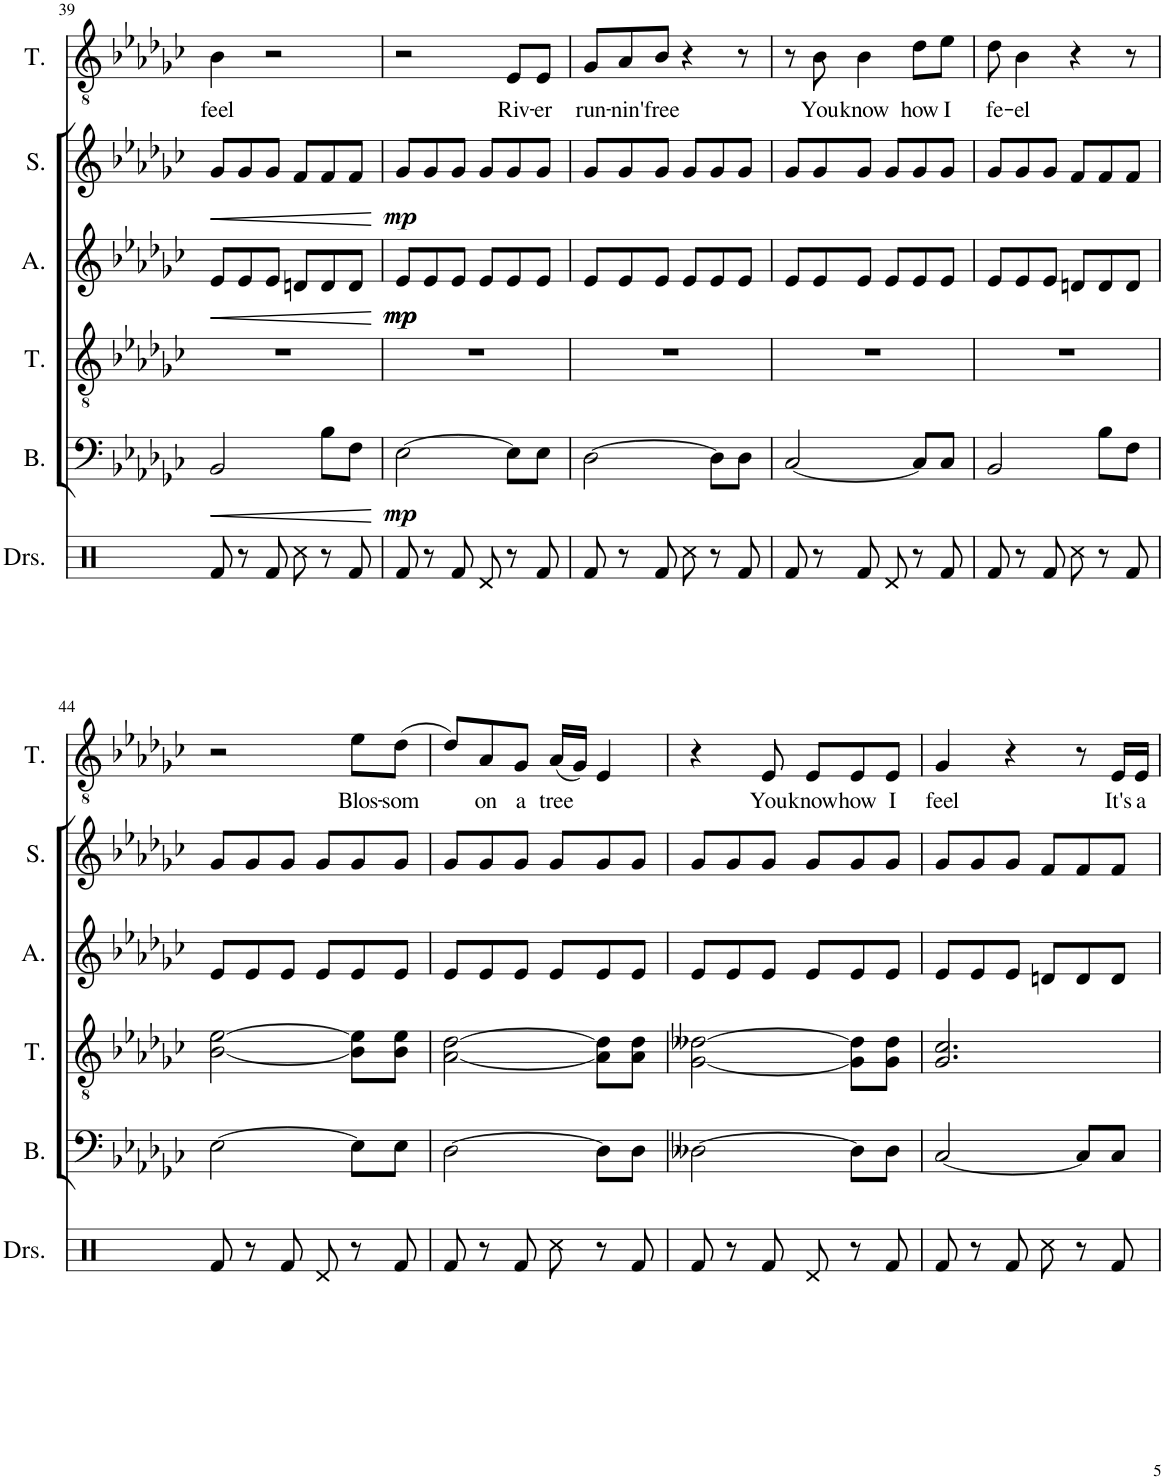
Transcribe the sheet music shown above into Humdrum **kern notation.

**kern	**kern	**dynam	**kern	**kern	**dynam	**kern	**dynam	**kern	**text
*part6	*part5	*part5	*part4	*part3	*part3	*part2	*part2	*part1	*part1
*staff6	*staff5	*staff5	*staff4	*staff3	*staff3	*staff2	*staff2	*staff1	*staff1
*I"Drumset	*I"Bass	*	*I"Tenor	*I"Alto	*	*I"Soprano	*	*I"Tenor	*
*I'Drs.	*I'B.	*	*I'T.	*I'A.	*	*I'S.	*	*I'T.	*
!!LO:PB:g=z
*clefX	*clefF4	*	*clefGv2	*clefG2	*	*clefG2	*	*clefGv2	*
*k[]	*k[b-e-a-d-g-c-]	*	*k[b-e-a-d-g-c-]	*k[b-e-a-d-g-c-]	*	*k[b-e-a-d-g-c-]	*	*k[b-e-a-d-g-c-]	*
*M6/8	*M6/8	*	*M6/8	*M6/8	*	*M6/8	*	*M6/8	*
=39	=39	=39	=39	=39	=39	=39	=39	=39	=39
!	!	!LO:HP:b	!	!	!LO:HP:b	!	!LO:HP:b	!	!LO:LY:b
8Rf/	2BB-/	<	2.r	8e-/L	<	8g-/L	<	4B-\	feel
8r	.	.	.	8e-/	.	8g-/	.	.	.
8Rf/	.	.	.	8e-/J	.	8g-/J	.	2r	.
8Rcc\	.	.	.	8dn/L	.	8f/L	.	.	.
8r	8B-\L	.	.	8d/	.	8f/	.	.	.
8Rf/	8F\J	.	.	8d/J	.	8f/J	.	.	.
.	.	[	.	.	[	.	[	.	.
=40	=40	=40	=40	=40	=40	=40	=40	=40	=40
!	!	!LO:DY:b	!	!	!LO:DY:b	!	!	!	!
!	!	!	!	!	!LO:DY:n=1:b	!	!LO:DY:b	!	!
8Rf/	[2E-\	mp	2.r	8e-/L	mp mp	8g-/L	mp	2r	.
8r	.	.	.	8e-/	.	8g-/	.	.	.
8Rf/	.	.	.	8e-/J	.	8g-/J	.	.	.
8Rd/	.	.	.	8e-/L	.	8g-/L	.	.	.
!	!	!	!	!	!	!	!	!	!LO:LY:b
8r	8E-\L]	.	.	8e-/	.	8g-/	.	8E-/L	Riv-
!	!	!	!	!	!	!	!	!	!LO:LY:b
8Rf/	8E-\J	.	.	8e-/J	.	8g-/J	.	8E-/J	-er
=41	=41	=41	=41	=41	=41	=41	=41	=41	=41
!	!	!	!	!	!	!	!	!	!LO:LY:b
8Rf/	[2D-\	.	2.r	8e-/L	.	8g-/L	.	8G-/L	run-
!	!	!	!	!	!	!	!	!	!LO:LY:b
8r	.	.	.	8e-/	.	8g-/	.	8A-/	-nin'
!	!	!	!	!	!	!	!	!	!LO:LY:b
8Rf/	.	.	.	8e-/J	.	8g-/J	.	8B-/J	free
8Rcc\	.	.	.	8e-/L	.	8g-/L	.	4r	.
8r	8D-\L]	.	.	8e-/	.	8g-/	.	.	.
8Rf/	8D-\J	.	.	8e-/J	.	8g-/J	.	8r	.
=42	=42	=42	=42	=42	=42	=42	=42	=42	=42
8Rf/	[2C-/	.	2.r	8e-/L	.	8g-/L	.	8r	.
!	!	!	!	!	!	!	!	!	!LO:LY:b
8r	.	.	.	8e-/	.	8g-/	.	8B-\	You
!	!	!	!	!	!	!	!	!	!LO:LY:b
8Rf/	.	.	.	8e-/J	.	8g-/J	.	4B-\	know
8Rd/	.	.	.	8e-/L	.	8g-/L	.	.	.
!	!	!	!	!	!	!	!	!	!LO:LY:b
8r	8C-/L]	.	.	8e-/	.	8g-/	.	8d-\L	how
!	!	!	!	!	!	!	!	!	!LO:LY:b
8Rf/	8C-/J	.	.	8e-/J	.	8g-/J	.	8e-\J	I
=43	=43	=43	=43	=43	=43	=43	=43	=43	=43
!	!	!	!	!	!	!	!	!	!LO:LY:b
8Rf/	2BB-/	.	2.r	8e-/L	.	8g-/L	.	8d-\	fe-
!	!	!	!	!	!	!	!	!	!LO:LY:b
8r	.	.	.	8e-/	.	8g-/	.	4B-\	-el
8Rf/	.	.	.	8e-/J	.	8g-/J	.	.	.
8Rcc\	.	.	.	8dn/L	.	8f/L	.	4r	.
8r	8B-\L	.	.	8d/	.	8f/	.	.	.
8Rf/	8F\J	.	.	8d/J	.	8f/J	.	8r	.
!!LO:LB:g=z
=44	=44	=44	=44	=44	=44	=44	=44	=44	=44
8Rf/	[2E-\	.	[2B-\ [2e-\	8e-/L	.	8g-/L	.	2r	.
8r	.	.	.	8e-/	.	8g-/	.	.	.
8Rf/	.	.	.	8e-/J	.	8g-/J	.	.	.
8Rd/	.	.	.	8e-/L	.	8g-/L	.	.	.
!	!	!	!	!	!	!	!	!	!LO:LY:b
8r	8E-\L]	.	8B-\] 8e-\]L	8e-/	.	8g-/	.	8e-\L	Blos-
!	!	!	!	!	!	!	!	!	!LO:LY:b
8Rf/	8E-\J	.	8B-\ 8e-\J	8e-/J	.	8g-/J	.	(8d-\J	-som
=45	=45	=45	=45	=45	=45	=45	=45	=45	=45
8Rf/	[2D-\	.	[2A-\ [2d-\	8e-/L	.	8g-/L	.	8d-/L)	.
!	!	!	!	!	!	!	!	!	!LO:LY:b
8r	.	.	.	8e-/	.	8g-/	.	8A-/	on
!	!	!	!	!	!	!	!	!	!LO:LY:b
8Rf/	.	.	.	8e-/J	.	8g-/J	.	8G-/J	a
!	!	!	!	!	!	!	!	!	!LO:LY:b
8Rcc\	.	.	.	8e-/L	.	8g-/L	.	(16A-/LL	tree
.	.	.	.	.	.	.	.	16G-/JJ)	.
8r	8D-\L]	.	8A-\] 8d-\]L	8e-/	.	8g-/	.	4E-/	.
8Rf/	8D-\J	.	8A-\ 8d-\J	8e-/J	.	8g-/J	.	.	.
=46	=46	=46	=46	=46	=46	=46	=46	=46	=46
8Rf/	[2D--X\	.	[2G-\ [2d--X\	8e-/L	.	8g-/L	.	4r	.
8r	.	.	.	8e-/	.	8g-/	.	.	.
!	!	!	!	!	!	!	!	!	!LO:LY:b
8Rf/	.	.	.	8e-/J	.	8g-/J	.	8E-/	You
!	!	!	!	!	!	!	!	!	!LO:LY:b
8Rd/	.	.	.	8e-/L	.	8g-/L	.	8E-/L	know
!	!	!	!	!	!	!	!	!	!LO:LY:b
8r	8D--\L]	.	8G-\] 8d--\]L	8e-/	.	8g-/	.	8E-/	how
!	!	!	!	!	!	!	!	!	!LO:LY:b
8Rf/	8D--\J	.	8G-\ 8d--\J	8e-/J	.	8g-/J	.	8E-/J	I
=47	=47	=47	=47	=47	=47	=47	=47	=47	=47
!	!	!	!	!	!	!	!	!	!LO:LY:b
8Rf/	[2C-/	.	2.G-/ 2.c-/	8e-/L	.	8g-/L	.	4G-/	feel
8r	.	.	.	8e-/	.	8g-/	.	.	.
8Rf/	.	.	.	8e-/J	.	8g-/J	.	4r	.
8Rcc\	.	.	.	8dn/L	.	8f/L	.	.	.
8r	8C-/L]	.	.	8d/	.	8f/	.	8r	.
!	!	!	!	!	!	!	!	!	!LO:LY:b
8Rf/	8C-/J	.	.	8d/J	.	8f/J	.	16E-/LL	It's
!	!	!	!	!	!	!	!	!	!LO:LY:b
.	.	.	.	.	.	.	.	16E-/JJ	a
=	=	=	=	=	=	=	=	=	=
*-	*-	*-	*-	*-	*-	*-	*-	*-	*-
